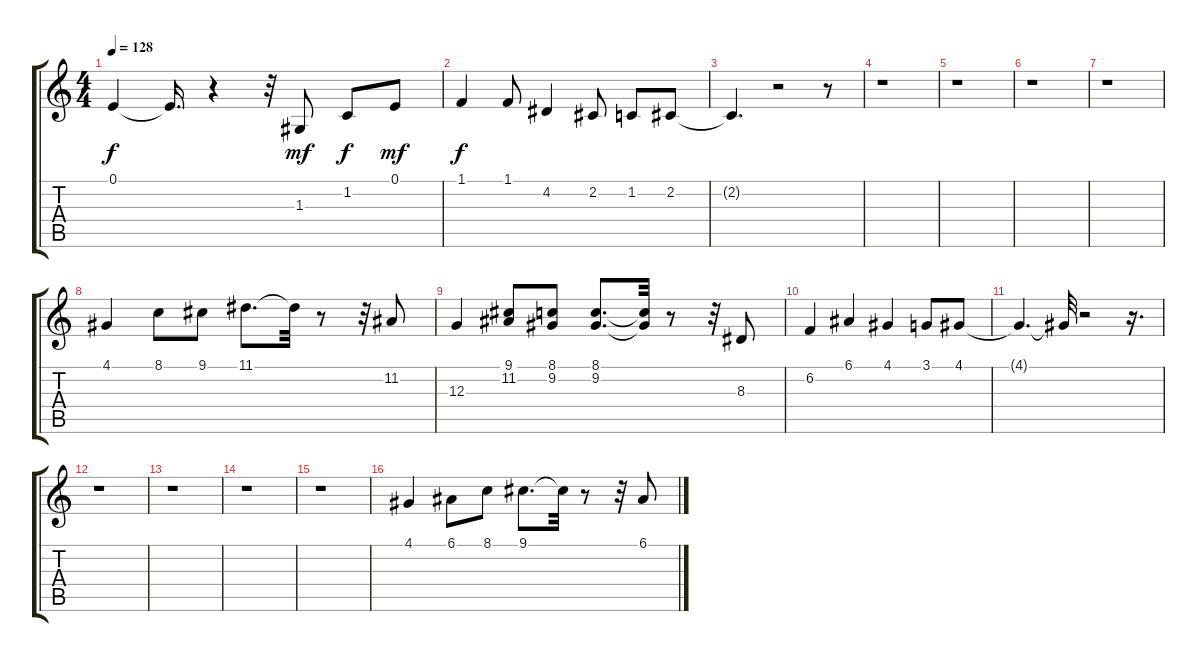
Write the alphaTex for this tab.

\track "" {instrument choiraahs}
\staff {score tabs}
\tuning (E4 B3 G3 D3 A2 E2) {hide}
\ts (4 4)
\tempo 128
\clef g2
\ks c
0.1{t}.4{dy f} 0.1{t}.16{d} r.4 r.32 1.3.8{dy mf} 1.2.8{dy f} 0.1.8{dy mf} |
1.1.4{dy f} 1.1.8 4.2.4 2.2.8 1.2.8 2.2.8 |
2.2{t}.4{d} r.2 r.8 |
r.1 |
r.1 |
r.1 |
r.1 |
4.1.4 8.1.8 9.1.8 11.1.8{d} 11.1{t}.32 r.8 r.32 11.2.8 |
12.3.4 (9.1 11.2).8 (8.1 9.2).8 (8.1 9.2).8{d} (8.1{t} 9.2{t}).32 r.8 r.32 8.3.8 |
6.2.4 6.1.4 4.1.4 3.1.8 4.1.8 |
4.1{t}.4{d} 4.1{t}.32 r.2 r.16{d} |
r.1 |
r.1 |
r.1 |
r.1 |
4.1.4 6.1.8 8.1.8 9.1.8{d} 9.1{t}.32 r.8 r.32 6.1.8
